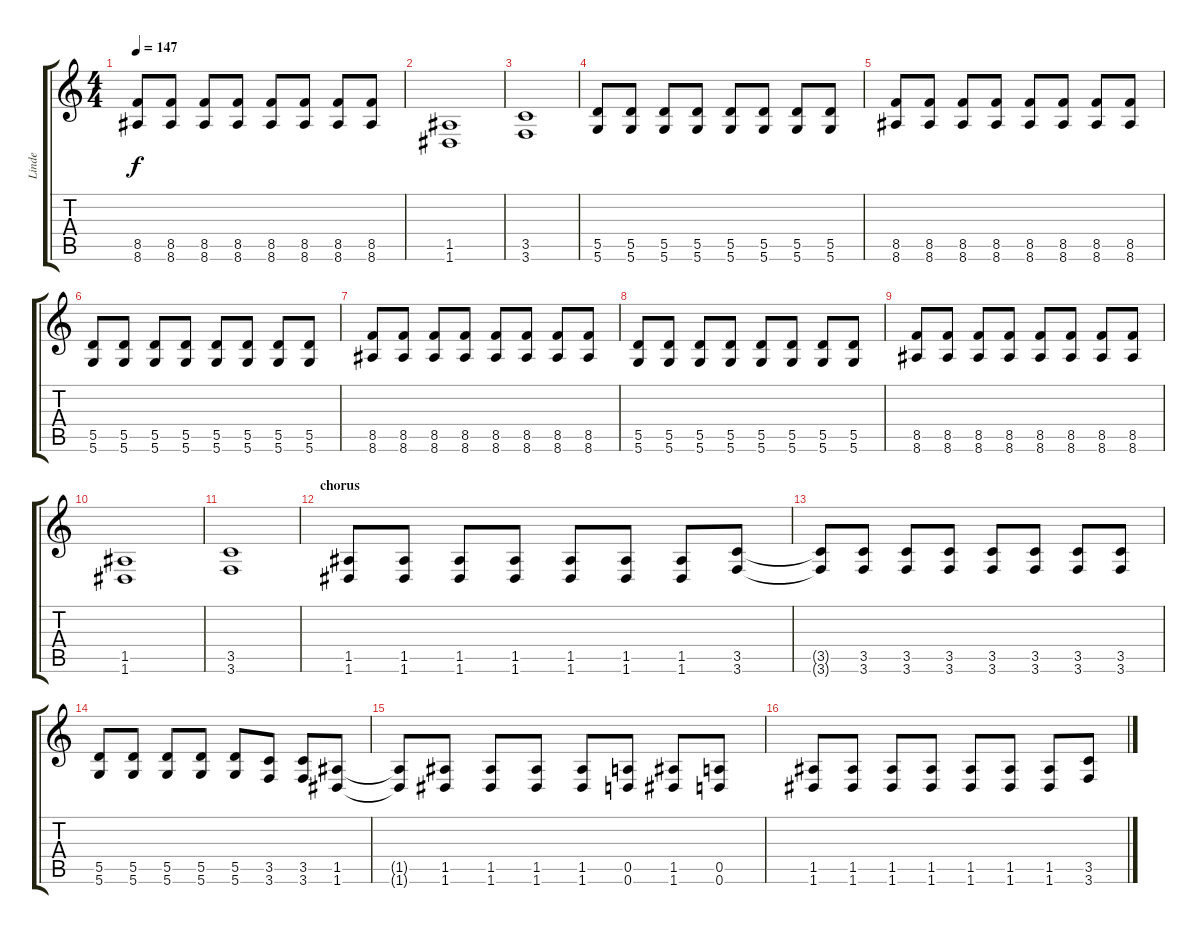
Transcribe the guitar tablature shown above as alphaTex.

\track ("Linde" "Linde") {instrument overdrivenguitar}
\staff {score tabs}
\tuning (E4 B3 G3 D3 A2 D2) {hide}
\ts (4 4)
\tempo 147
\clef g2
\ks c
(8.5 8.6).8{dy f} (8.5 8.6).8 (8.5 8.6).8 (8.5 8.6).8 (8.5 8.6).8 (8.5 8.6).8 (8.5 8.6).8 (8.5 8.6).8 |
(1.5 1.6).1{instrument overdrivenguitar} |
(3.5 3.6).1 |
(5.5 5.6).8{instrument distortionguitar} (5.5 5.6).8 (5.5 5.6).8 (5.5 5.6).8 (5.5 5.6).8 (5.5 5.6).8 (5.5 5.6).8 (5.5 5.6).8 |
(8.5 8.6).8 (8.5 8.6).8 (8.5 8.6).8 (8.5 8.6).8 (8.5 8.6).8 (8.5 8.6).8 (8.5 8.6).8 (8.5 8.6).8 |
(5.5 5.6).8 (5.5 5.6).8 (5.5 5.6).8 (5.5 5.6).8 (5.5 5.6).8 (5.5 5.6).8 (5.5 5.6).8 (5.5 5.6).8 |
(8.5 8.6).8 (8.5 8.6).8 (8.5 8.6).8 (8.5 8.6).8 (8.5 8.6).8 (8.5 8.6).8 (8.5 8.6).8 (8.5 8.6).8 |
(5.5 5.6).8 (5.5 5.6).8 (5.5 5.6).8 (5.5 5.6).8 (5.5 5.6).8 (5.5 5.6).8 (5.5 5.6).8 (5.5 5.6).8 |
(8.5 8.6).8 (8.5 8.6).8 (8.5 8.6).8 (8.5 8.6).8 (8.5 8.6).8 (8.5 8.6).8 (8.5 8.6).8 (8.5 8.6).8 |
(1.5 1.6).1{instrument overdrivenguitar} |
(3.5 3.6).1 |
\section ("" "chorus")
(1.5 1.6).8 (1.5 1.6).8 (1.5 1.6).8 (1.5 1.6).8 (1.5 1.6).8 (1.5 1.6).8 (1.5 1.6).8 (3.5 3.6).8 |
(3.5{t} 3.6{t}).8 (3.5 3.6).8 (3.5 3.6).8 (3.5 3.6).8 (3.5 3.6).8 (3.5 3.6).8 (3.5 3.6).8 (3.5 3.6).8 |
(5.5 5.6).8 (5.5 5.6).8 (5.5 5.6).8 (5.5 5.6).8 (5.5 5.6).8 (3.5 3.6).8 (3.5 3.6).8 (1.5 1.6).8 |
(1.5{t} 1.6{t}).8 (1.5 1.6).8 (1.5 1.6).8 (1.5 1.6).8 (1.5 1.6).8 (0.5 0.6).8 (1.5 1.6).8 (0.5 0.6).8 |
(1.5 1.6).8 (1.5 1.6).8 (1.5 1.6).8 (1.5 1.6).8 (1.5 1.6).8 (1.5 1.6).8 (1.5 1.6).8 (3.5 3.6).8
